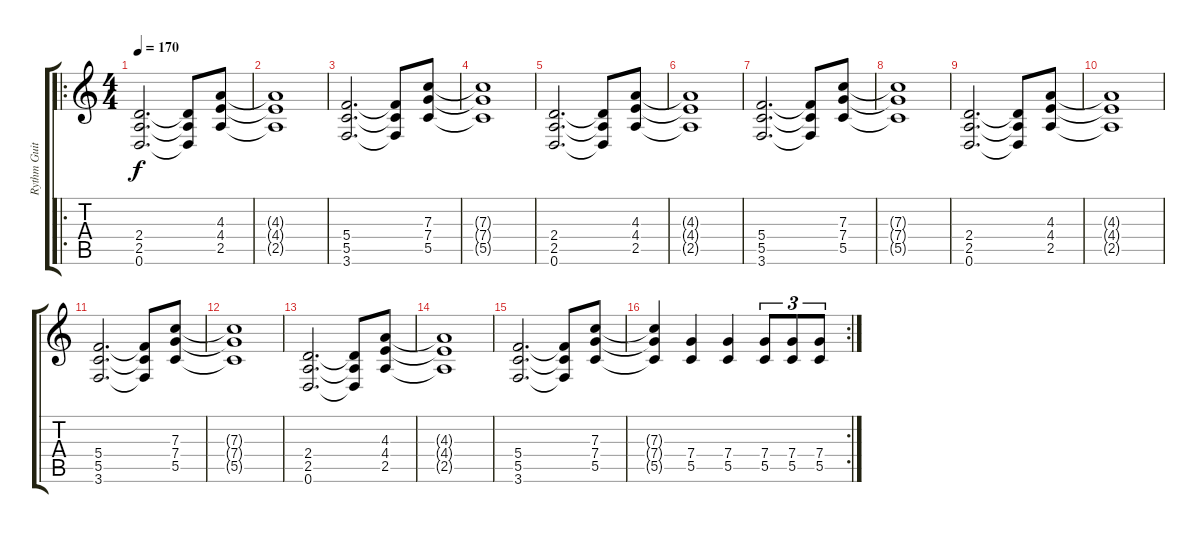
\track ("Rythm Guitar" "Rythm Guit") {instrument distortionguitar}
\staff {score tabs}
\tuning (D4 A3 F3 C3 G2 D2) {hide}
\ro
\ts (4 4)
\tempo 170
\clef g2
\ks c
(2.4 2.5 0.6).2{d dy f} (2.4{t} 2.5{t} 0.6{t}).8 (4.3 4.4 2.5).8 |
(4.3{t} 4.4{t} 2.5{t}).1 |
(5.4 5.5 3.6).2{d} (5.4{t} 5.5{t} 3.6{t}).8 (7.3 7.4 5.5).8 |
(7.3{t} 7.4{t} 5.5{t}).1 |
(2.4 2.5 0.6).2{d} (2.4{t} 2.5{t} 0.6{t}).8 (4.3 4.4 2.5).8 |
(4.3{t} 4.4{t} 2.5{t}).1 |
(5.4 5.5 3.6).2{d} (5.4{t} 5.5{t} 3.6{t}).8 (7.3 7.4 5.5).8 |
(7.3{t} 7.4{t} 5.5{t}).1 |
(2.4 2.5 0.6).2{d} (2.4{t} 2.5{t} 0.6{t}).8 (4.3 4.4 2.5).8 |
(4.3{t} 4.4{t} 2.5{t}).1 |
(5.4 5.5 3.6).2{d} (5.4{t} 5.5{t} 3.6{t}).8 (7.3 7.4 5.5).8 |
(7.3{t} 7.4{t} 5.5{t}).1 |
(2.4 2.5 0.6).2{d} (2.4{t} 2.5{t} 0.6{t}).8 (4.3 4.4 2.5).8 |
(4.3{t} 4.4{t} 2.5{t}).1 |
(5.4 5.5 3.6).2{d} (5.4{t} 5.5{t} 3.6{t}).8 (7.3 7.4 5.5).8 |
\rc 2
(7.3{t} 7.4{t} 5.5{t}).4 (7.4 5.5).4 (7.4 5.5).4 (7.4 5.5).8{tu (3 2)} (7.4 5.5).8{tu (3 2)} (7.4 5.5).8{tu (3 2)}
